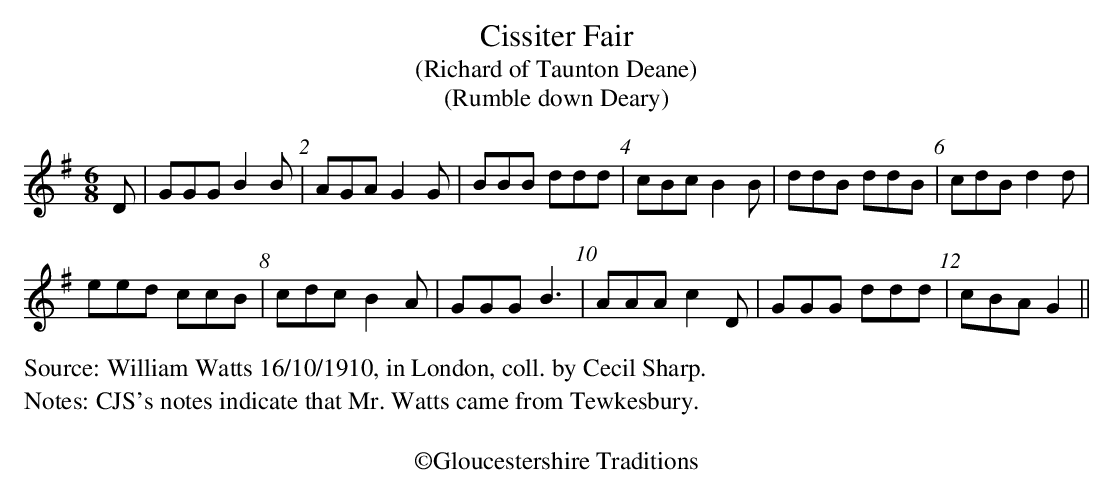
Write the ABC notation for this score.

X:1
T:Cissiter Fair
T:(Richard of Taunton Deane)
T:(Rumble down Deary)
M:6/8
L:1/8
K:G
D|GGG B2B|AGA G2G|BBB ddd|cBc B2B|\
ddB ddB|cdB d2d|
eed ccB|cdc B2A|\
GGGB3|AAA c2D|GGG ddd|cBA G2||
